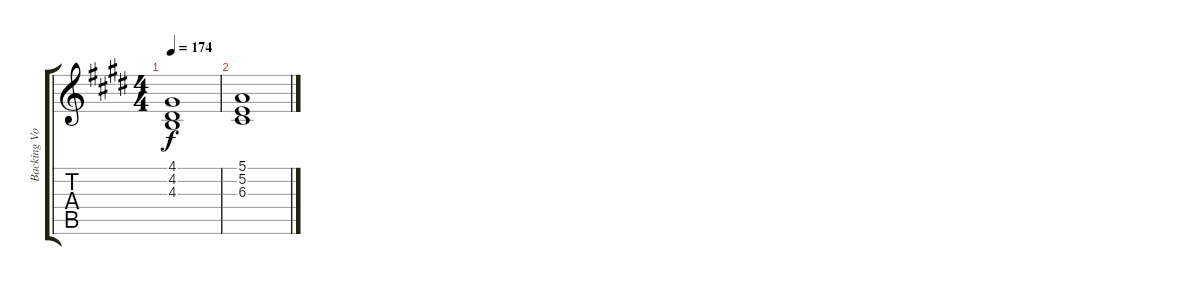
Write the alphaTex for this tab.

\track ("Backing Vocals" "Backing Vo") {instrument choiraahs}
\staff {score tabs}
\tuning (E4 B3 G3 D3 A2 E2) {hide}
\ts (4 4)
\tempo 174
\clef g2
\ks e
(4.1 4.2 4.3).1{dy f} |
(5.1 5.2 6.3).1
